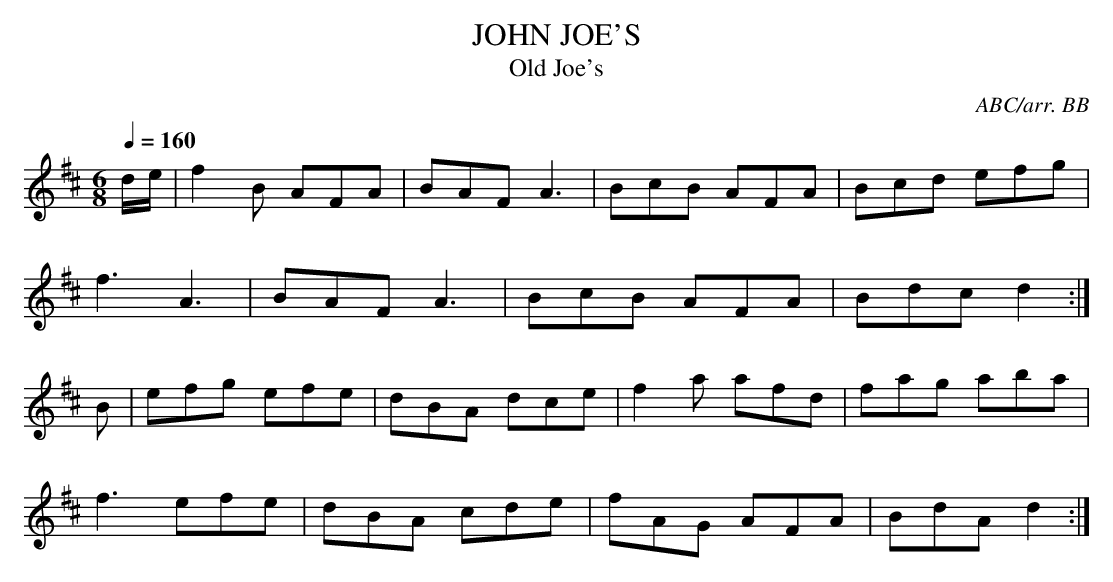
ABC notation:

X:1
T:JOHN JOE'S
T:Old Joe's
C:ABC/arr. BB
Q:1/4=160
L:1/8
M:6/8
K:D
d/e/|f2B AFA|BAF A3|BcB AFA|Bcd efg|
f3 A3|BAF A3|BcB AFA|Bdc d2:|
B|efg efe|dBA dce|f2a afd|fag aba|
f3 efe|dBA cde|fAG AFA|BdA d2:|
